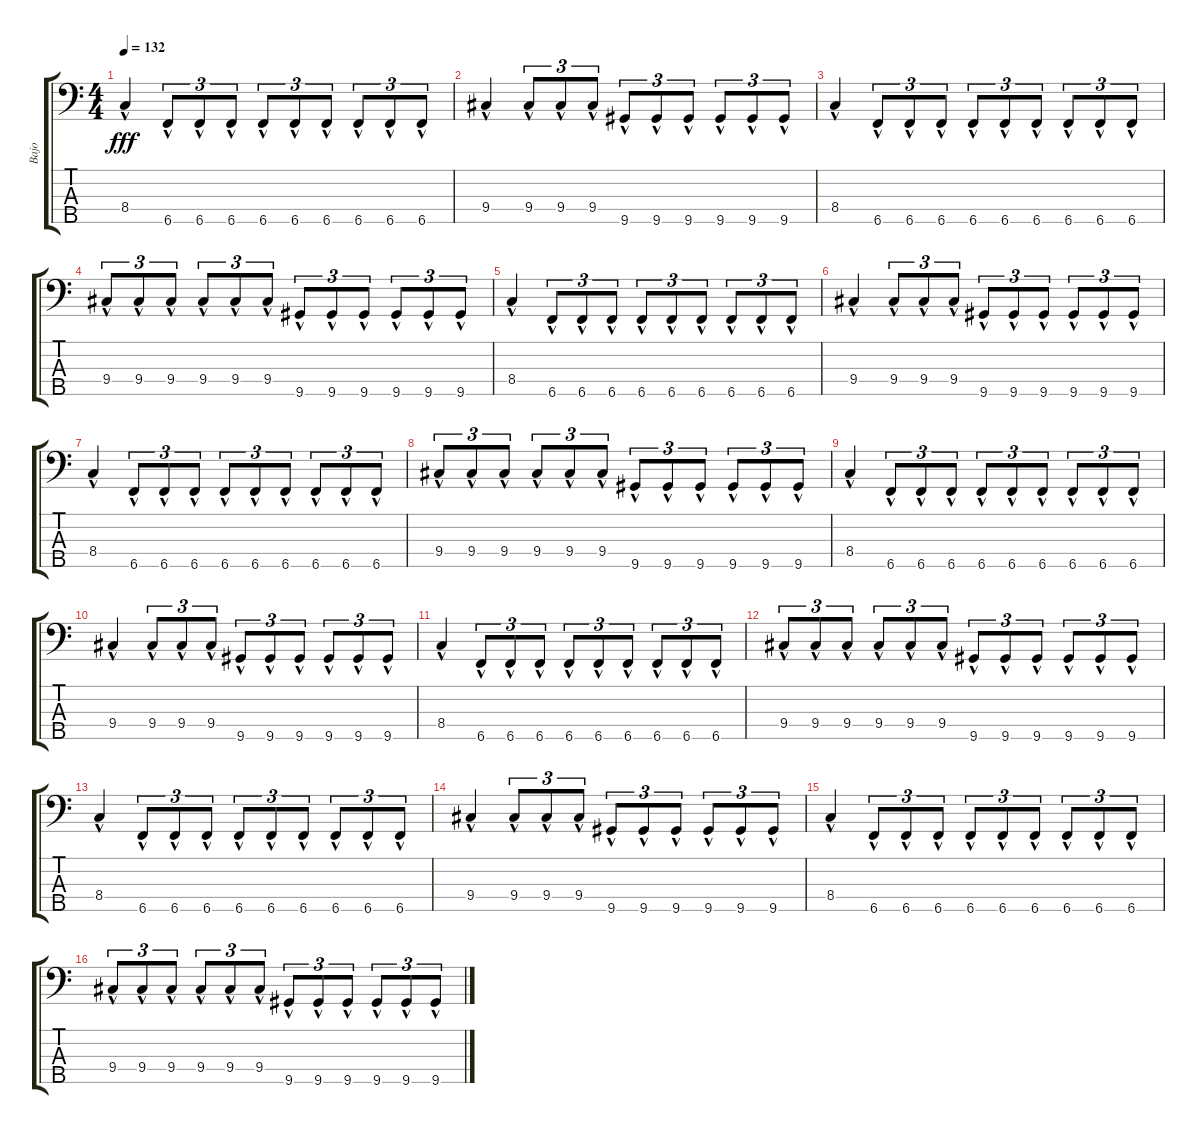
\track ("Bajo" "Bajo") {instrument electricbassfinger}
\staff {score tabs}
\tuning (G2 D2 A1 E1 B0) {hide}
\ts (4 4)
\tempo 132
\clef f4
\ks c
8.4{hac}.4{dy fff} 6.5{hac}.8{tu (3 2)} 6.5{hac}.8{tu (3 2)} 6.5{hac}.8{tu (3 2)} 6.5{hac}.8{tu (3 2)} 6.5{hac}.8{tu (3 2)} 6.5{hac}.8{tu (3 2)} 6.5{hac}.8{tu (3 2)} 6.5{hac}.8{tu (3 2)} 6.5{hac}.8{tu (3 2)} |
9.4{hac}.4{volume 9} 9.4{hac}.8{tu (3 2)} 9.4{hac}.8{tu (3 2)} 9.4{hac}.8{tu (3 2)} 9.5{hac}.8{tu (3 2)} 9.5{hac}.8{tu (3 2)} 9.5{hac}.8{tu (3 2)} 9.5{hac}.8{tu (3 2)} 9.5{hac}.8{tu (3 2)} 9.5{hac}.8{tu (3 2)} |
8.4{hac}.4 6.5{hac}.8{tu (3 2)} 6.5{hac}.8{tu (3 2)} 6.5{hac}.8{tu (3 2)} 6.5{hac}.8{tu (3 2)} 6.5{hac}.8{tu (3 2)} 6.5{hac}.8{tu (3 2)} 6.5{hac}.8{tu (3 2)} 6.5{hac}.8{tu (3 2)} 6.5{hac}.8{tu (3 2)} |
9.4{hac}.8{tu (3 2)} 9.4{hac}.8{tu (3 2)} 9.4{hac}.8{tu (3 2)} 9.4{hac}.8{tu (3 2)} 9.4{hac}.8{tu (3 2)} 9.4{hac}.8{tu (3 2)} 9.5{hac}.8{tu (3 2)} 9.5{hac}.8{tu (3 2)} 9.5{hac}.8{tu (3 2)} 9.5{hac}.8{tu (3 2)} 9.5{hac}.8{tu (3 2)} 9.5{hac}.8{tu (3 2)} |
8.4{hac}.4{volume 7} 6.5{hac}.8{tu (3 2)} 6.5{hac}.8{tu (3 2)} 6.5{hac}.8{tu (3 2)} 6.5{hac}.8{tu (3 2)} 6.5{hac}.8{tu (3 2)} 6.5{hac}.8{tu (3 2)} 6.5{hac}.8{tu (3 2)} 6.5{hac}.8{tu (3 2)} 6.5{hac}.8{tu (3 2)} |
9.4{hac}.4 9.4{hac}.8{tu (3 2)} 9.4{hac}.8{tu (3 2)} 9.4{hac}.8{tu (3 2)} 9.5{hac}.8{tu (3 2)} 9.5{hac}.8{tu (3 2)} 9.5{hac}.8{tu (3 2)} 9.5{hac}.8{tu (3 2)} 9.5{hac}.8{tu (3 2)} 9.5{hac}.8{tu (3 2)} |
8.4{hac}.4{volume 5} 6.5{hac}.8{tu (3 2)} 6.5{hac}.8{tu (3 2)} 6.5{hac}.8{tu (3 2)} 6.5{hac}.8{tu (3 2)} 6.5{hac}.8{tu (3 2)} 6.5{hac}.8{tu (3 2)} 6.5{hac}.8{tu (3 2)} 6.5{hac}.8{tu (3 2)} 6.5{hac}.8{tu (3 2)} |
9.4{hac}.8{tu (3 2)} 9.4{hac}.8{tu (3 2)} 9.4{hac}.8{tu (3 2)} 9.4{hac}.8{tu (3 2)} 9.4{hac}.8{tu (3 2)} 9.4{hac}.8{tu (3 2)} 9.5{hac}.8{tu (3 2)} 9.5{hac}.8{tu (3 2)} 9.5{hac}.8{tu (3 2)} 9.5{hac}.8{tu (3 2)} 9.5{hac}.8{tu (3 2)} 9.5{hac}.8{tu (3 2)} |
8.4{hac}.4{volume 3} 6.5{hac}.8{tu (3 2)} 6.5{hac}.8{tu (3 2)} 6.5{hac}.8{tu (3 2)} 6.5{hac}.8{tu (3 2)} 6.5{hac}.8{tu (3 2)} 6.5{hac}.8{tu (3 2)} 6.5{hac}.8{tu (3 2)} 6.5{hac}.8{tu (3 2)} 6.5{hac}.8{tu (3 2)} |
9.4{hac}.4 9.4{hac}.8{tu (3 2)} 9.4{hac}.8{tu (3 2)} 9.4{hac}.8{tu (3 2)} 9.5{hac}.8{tu (3 2)} 9.5{hac}.8{tu (3 2)} 9.5{hac}.8{tu (3 2)} 9.5{hac}.8{tu (3 2)} 9.5{hac}.8{tu (3 2)} 9.5{hac}.8{tu (3 2)} |
8.4{hac}.4{volume 0} 6.5{hac}.8{tu (3 2)} 6.5{hac}.8{tu (3 2)} 6.5{hac}.8{tu (3 2)} 6.5{hac}.8{tu (3 2)} 6.5{hac}.8{tu (3 2)} 6.5{hac}.8{tu (3 2)} 6.5{hac}.8{tu (3 2)} 6.5{hac}.8{tu (3 2)} 6.5{hac}.8{tu (3 2)} |
9.4{hac}.8{tu (3 2)} 9.4{hac}.8{tu (3 2)} 9.4{hac}.8{tu (3 2)} 9.4{hac}.8{tu (3 2)} 9.4{hac}.8{tu (3 2)} 9.4{hac}.8{tu (3 2)} 9.5{hac}.8{tu (3 2)} 9.5{hac}.8{tu (3 2)} 9.5{hac}.8{tu (3 2)} 9.5{hac}.8{tu (3 2)} 9.5{hac}.8{tu (3 2)} 9.5{hac}.8{tu (3 2)} |
8.4{hac}.4 6.5{hac}.8{tu (3 2)} 6.5{hac}.8{tu (3 2)} 6.5{hac}.8{tu (3 2)} 6.5{hac}.8{tu (3 2)} 6.5{hac}.8{tu (3 2)} 6.5{hac}.8{tu (3 2)} 6.5{hac}.8{tu (3 2)} 6.5{hac}.8{tu (3 2)} 6.5{hac}.8{tu (3 2)} |
9.4{hac}.4 9.4{hac}.8{tu (3 2)} 9.4{hac}.8{tu (3 2)} 9.4{hac}.8{tu (3 2)} 9.5{hac}.8{tu (3 2)} 9.5{hac}.8{tu (3 2)} 9.5{hac}.8{tu (3 2)} 9.5{hac}.8{tu (3 2)} 9.5{hac}.8{tu (3 2)} 9.5{hac}.8{tu (3 2)} |
8.4{hac}.4 6.5{hac}.8{tu (3 2)} 6.5{hac}.8{tu (3 2)} 6.5{hac}.8{tu (3 2)} 6.5{hac}.8{tu (3 2)} 6.5{hac}.8{tu (3 2)} 6.5{hac}.8{tu (3 2)} 6.5{hac}.8{tu (3 2)} 6.5{hac}.8{tu (3 2)} 6.5{hac}.8{tu (3 2)} |
9.4{hac}.8{tu (3 2)} 9.4{hac}.8{tu (3 2)} 9.4{hac}.8{tu (3 2)} 9.4{hac}.8{tu (3 2)} 9.4{hac}.8{tu (3 2)} 9.4{hac}.8{tu (3 2)} 9.5{hac}.8{tu (3 2)} 9.5{hac}.8{tu (3 2)} 9.5{hac}.8{tu (3 2)} 9.5{hac}.8{tu (3 2)} 9.5{hac}.8{tu (3 2)} 9.5{hac}.8{tu (3 2)}
